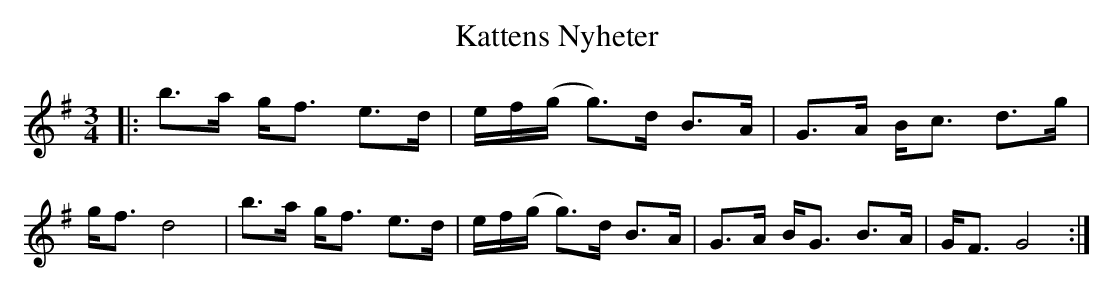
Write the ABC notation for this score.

X:1
T:Kattens Nyheter
M:3/4
L:1/8
K:G
|: b>a g<f e>d | 3)e/f/(g/ g)>d B>A | G>A B<c d>g | g<f d4 | b>a g<f e>d | 3)e/f/(g/ g)>d B>A | G>A B<G B>A | G<F G4 :|
